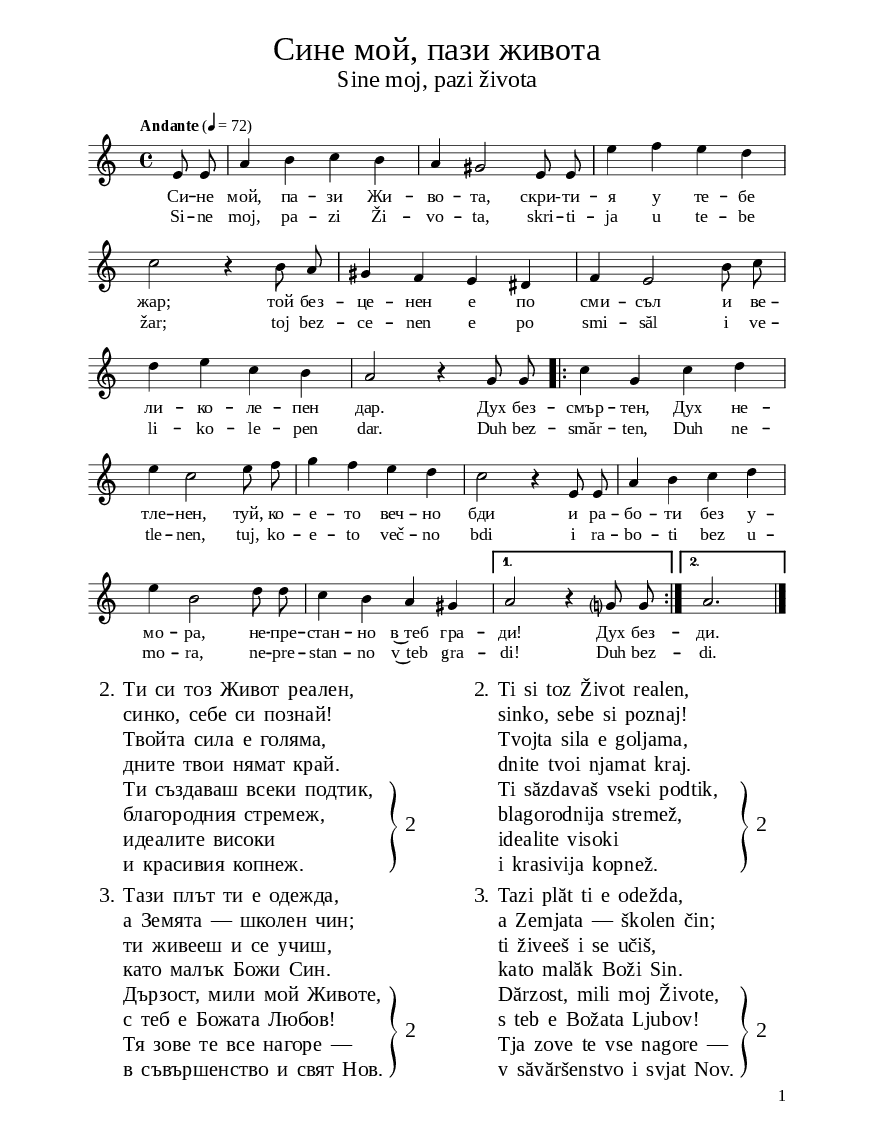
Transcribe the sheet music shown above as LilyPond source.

\version "2.24.2"

% include paper part and global functions
\include "include/globals.ily"

"rightBraces045" = \markup {
  \column {
    % repeat braces
    \translate #'(0 . -13.5 )
    \right-brace #44

    \translate #'(0 . -15.4 )
    \right-brace #44
  }
  \column {
    % repeat numbers
    \translate #'(0 . -13.9 )
    2

    \translate #'(0 . -19.8 )
    2
  }
}

\bookpart {
  \label #'ref045
  \tocItem \markup "Сине мой, пази живота – Sine moj, pazi života"
  \include "include/bookpart-paper.ily"
  \score {
    \include "include/score-layout.ily"

    \new Voice \absolute  {
      \clef treble
      \key a \minor
      \time 4/4
      \tempoFunc "Andante" 4 "72"
      \autoBeamOff
      \partial 4


      e'8 e'8 | a'4 b' c''4 b' | a'4 gis'2 e'8 e' | e''4 f'' e''4 d'' | \break 
      
       c''2 r4 b'8 a'  |  gis'4 f'  e'4 dis' |  f'4 e'2  b'8 c'' \break |

      d''4 e'' c''4 b' | a'2 r4 g'8 g' \repeat volta 2 {
        |  c''4 g' c''4 d'' | e''4 c''2 e''8 f'' | g''4 f'' e''4 d'' | c''2 r4 e'8 e' | a'4 b'  c''4 d'' \break |

        e''4 b'2 d''8 d'' c''4 b' a'4 gis' |
      } \alternative { { a'2 r4 g'?8 g'  } { a'2. } } \bar "|."
    }

    \addlyrics {
      Си -- не мой, па -- зи Жи -- во -- та, "скри-" -- ти -- я у
      те -- бе жар; той без -- це -- нен е по сми -- съл и ве --
      ли -- ко -- ле -- пен дар. Дух без -- смър -- тен, Дух не -- тле -- нен,
      туй, ко -- е -- то веч -- но бди и ра -- бо -- ти без у --
      мо -- ра, не -- пре -- стан -- но в~теб гра -- ди! Дух без -- ди.
    }

    \addlyrics {
      Si -- ne moj, pa -- zi Ži -- vo -- ta, skri -- ti -- ja u
      te -- be žar; toj bez -- ce -- nen e po smi -- săl i ve --
      li -- ko -- le -- pen dar. Duh bez -- smăr -- ten, Duh ne -- tle -- nen,
      tuj, ko -- e -- to več -- no bdi i ra -- bo -- ti bez u --
      mo -- ra, ne -- pre -- stan -- no v~teb gra -- di! Duh bez -- di.
    }
    \header {
      title = \titleFunc "Сине мой, пази живота" "Sine moj, pazi života"
    }

    \midi{}

  } % score

  \markup \fontsize #bgCoupletFontSize {
    \hspace #1
    \override #`(baseline-skip . ,bgCoupletBaselineSkip)
    \column {
      \vspace #0.3

      \line { 2. Ти си тоз Живот реален, }

      \line {   "   " синко, себе си познай! }

      \line {   "   " Твойта сила е голяма, }

      \line {   "   " дните твои нямат край. }

      \line {   "   " Ти създаваш всеки подтик, }

      \line {   "   " благородния стремеж,}

      \line {   "   " идеалите високи}

      \line {   "   " и красивия копнеж.}
      \vspace #0.2

      \line {   3. Тази плът ти е одежда,}

      \line {   "   " а Земята — школен чин;}

      \line {   "   " ти живееш и се учиш,}

      \line {   "   " като малък Божи Син.}

      \line {   "   " Дързост, мили мой Животе,}

      \line {   "   " с теб е Божата Любов!}

      \line {   "   " Тя зове те все нагоре —}

      \line {   "   " в съвършенство и свят Нов.}
    }\"rightBraces045"

    \hspace #5
    \override #`(baseline-skip . ,bgCoupletBaselineSkip)
     \column {
      \vspace #0.3

      \line { 2. Ti si toz Život realen, }

      \line {   "   " sinko, sebe si poznaj! }

      \line {   "   " Tvojta sila e goljama, }

      \line {   "   " dnite tvoi njamat kraj. }

      \line {   "   " Ti săzdavaš vseki podtik, }

      \line {   "   " blagorodnija stremež,}

      \line {   "   " idealite visoki}

      \line {   "   " i krasivija kopnež.}
      \vspace #0.2

      \line {   3. Tazi plăt ti e odežda,}

      \line {   "   " a Zemjata — školen čin;}

      \line {   "   " ti živeeš i se učiš,}

      \line {   "   " kato malăk Boži Sin.}

      \line {   "   " Dărzost, mili moj Živote,}

      \line {   "   " s teb e Božata Ljubov!}

      \line {   "   " Tja zove te vse nagore —}

      \line {   "   " v săvăršenstvo i svjat Nov.}
    } \"rightBraces045" %column
  } % markup

  % include foreign translation(s) of the song
  \version "2.24.2"

\markup \fill-line { \fontsize #deTitleFontSize "Mein Sohn, bewahre das Leben" }
\markup \null
\markup \null
\markup \fontsize #deCoupletFontSize {
  \hspace #10
  \override #`(baseline-skip . ,deCoupletBaselineSkip)

  \column {

    \line {  1. Mein Sohn, bewahre das Leben, }

    \line { "   "die in dir verborgene Glut. }

    \line { "   "Es ist seinem Sinn nach kostbar}

    \line { "   "und ein herrliches Geschenk! }

    \line { "   "Unsterblicher, unvergänglicher Geist,}

    \line { "   "der, der ewig wacht }

    \line { "   "und unermüdlich arbeitet,}

    \line { "   "unaufhörlich in dir erschafft.}
    \line { "   " }

    \line { 2. Du bist dieses wirkliche Leben; }

    \line { "   "Sohn, erkenne dich! }

    \line { "   "Deine Kraft ist groß,}

    \line { "   "deine Tage haben kein Ende. }

    \line { "   "Du erschaffst jede Regung, }

    \line { "   "das edle Streben, }

    \line { "   "die hohen Ideale }

    \line { "   "und die schöne Sehnsucht.}
    \line { "   " }

    \line { 3. Dieses Fleisch ist dein Gewand,}

    \line { "   "und die Erde eine Schulbank.}

    \line { "   "Du lebst und lernst, }

    \line { "   "wie ein kleiner Sohn Gottes. }

    \line { "   "Kühnheit, mein liebes Leben,}

    \line { "   "mit dir ist die göttliche Liebe! }

    \line { "   "Sie ruft dich immer nach oben}

    \line { "   "in die Vollkommenheit und in die neue Welt.}
  }
}


} % bookpart
